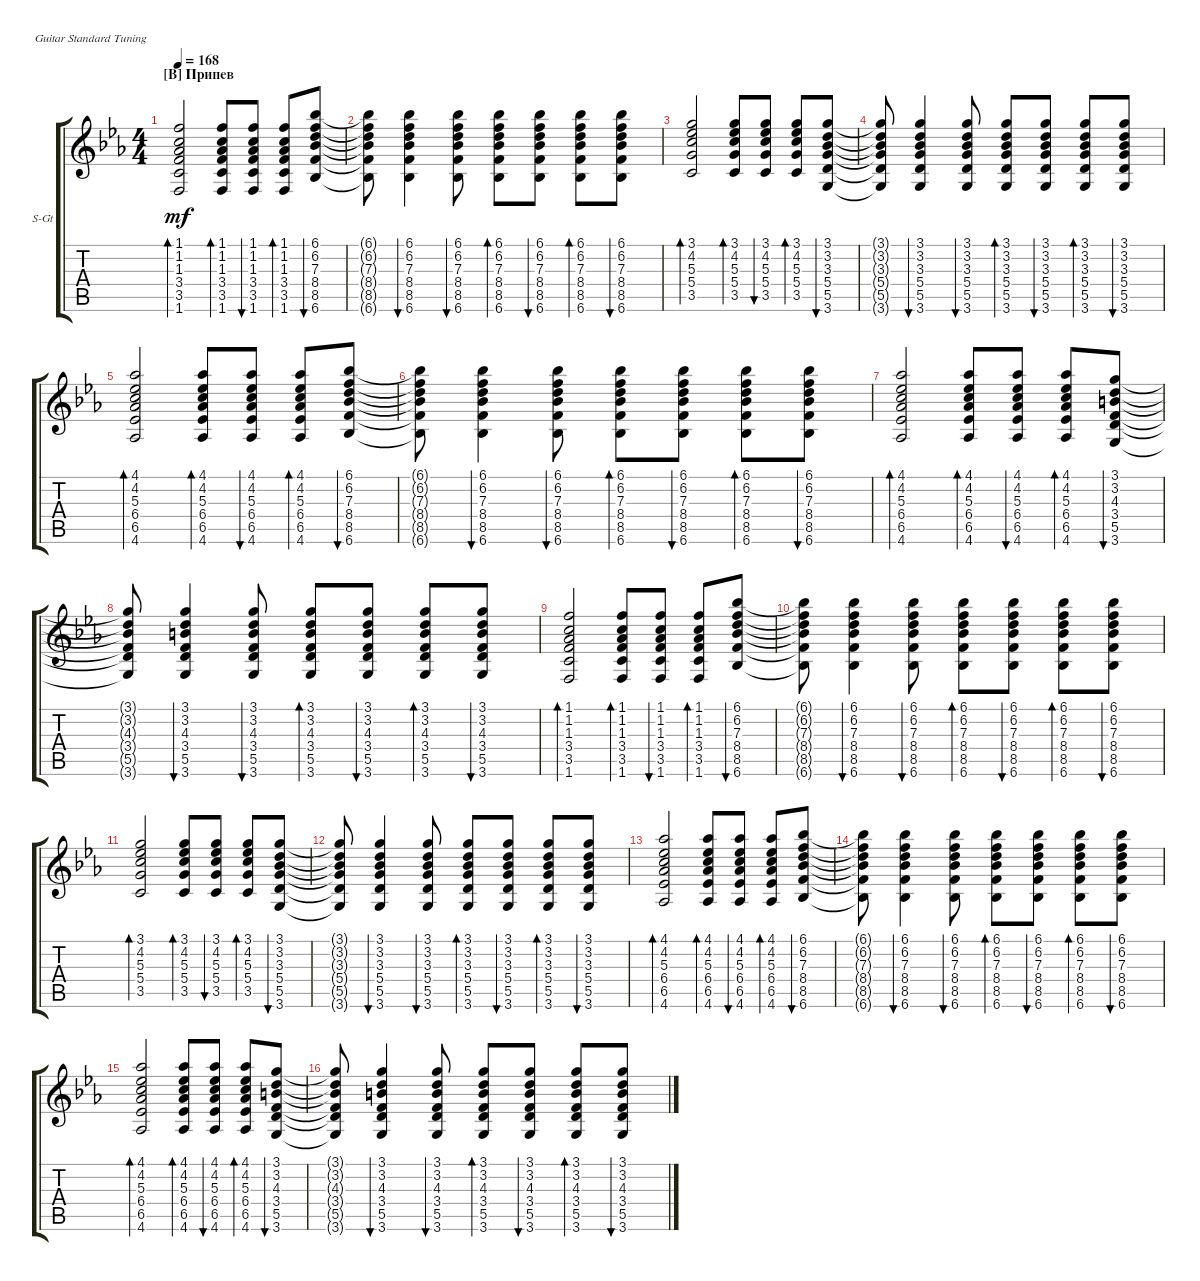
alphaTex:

\defaultSystemsLayout 4
\bracketExtendMode groupsimilarinstruments
\firstSystemTrackNameOrientation horizontal
\otherSystemsTrackNameOrientation horizontal
\track ("Steel Guitar" "S-Gt") {instrument acousticguitarsteel}
\staff {score tabs}
\tuning (E4 B3 G3 D3 A2 E2)
\ts (4 4)
\section ("B" "Припев")
\tempo 168
\clef g2
\ks cminor
(3.5 3.4 1.3 1.2 1.1 1.6).2{bd 30 dy mf} (3.5 3.4 1.3 1.2 1.1 1.6).8{bd 30} (3.5 3.4 1.3 1.2 1.1 1.6).8{bu 30} (3.5 3.4 1.3 1.2 1.1 1.6).8{bd 30} (6.6 8.5 8.4 7.3 6.2 6.1).8{bu 30} |
(6.6{t} 8.5{t} 8.4{t} 7.3{t} 6.2{t} 6.1{t}).8 (6.6 8.5 8.4 7.3 6.2 6.1).4{bu 30} (6.6 8.5 8.4 7.3 6.2 6.1).8{bu 30} (6.6 8.5 8.4 7.3 6.2 6.1).8{bd 30} (6.6 8.5 8.4 7.3 6.2 6.1).8{bu 30} (6.6 8.5 8.4 7.3 6.2 6.1).8{bd 30} (6.6 8.5 8.4 7.3 6.2 6.1).8{bu 30} |
(3.5 5.4 5.3 4.2 3.1).2{bd 30} (3.5 5.4 5.3 4.2 3.1).8{bd 30} (3.5 5.4 5.3 4.2 3.1).8{bu 30} (3.5 5.4 5.3 4.2 3.1).8{bd 30} (3.6 5.5 5.4 3.3 3.2 3.1).8{bu 30} |
(3.6{t} 5.5{t} 5.4{t} 3.3{t} 3.2{t} 3.1{t}).8 (3.6 5.5 5.4 3.3 3.2 3.1).4{bu 30} (3.6 5.5 5.4 3.3 3.2 3.1).8{bu 30} (3.6 5.5 5.4 3.3 3.2 3.1).8{bd 30} (3.6 5.5 5.4 3.3 3.2 3.1).8{bu 30} (3.6 5.5 5.4 3.3 3.2 3.1).8{bd 30} (3.6 5.5 5.4 3.3 3.2 3.1).8{bu 30} |
(6.5 6.4 5.3 4.2 4.1 4.6).2{bd 30} (6.5 6.4 5.3 4.2 4.1 4.6).8{bd 30} (6.5 6.4 5.3 4.2 4.1 4.6).8{bu 30} (6.5 6.4 5.3 4.2 4.1 4.6).8{bd 30} (6.6 8.5 8.4 7.3 6.2 6.1).8{bu 30} |
(6.6{t} 8.5{t} 8.4{t} 7.3{t} 6.2{t} 6.1{t}).8 (6.6 8.5 8.4 7.3 6.2 6.1).4{bu 30} (6.6 8.5 8.4 7.3 6.2 6.1).8{bu 30} (6.6 8.5 8.4 7.3 6.2 6.1).8{bd 30} (6.6 8.5 8.4 7.3 6.2 6.1).8{bu 30} (6.6 8.5 8.4 7.3 6.2 6.1).8{bd 30} (6.6 8.5 8.4 7.3 6.2 6.1).8{bu 30} |
(6.5 6.4 5.3 4.2 4.1 4.6).2{bd 30} (6.5 6.4 5.3 4.2 4.1 4.6).8{bd 30} (6.5 6.4 5.3 4.2 4.1 4.6).8{bu 30} (6.5 6.4 5.3 4.2 4.1 4.6).8{bd 30} (3.6 5.5 3.4 4.3 3.2 3.1).8{bu 30} |
(3.6{t} 5.5{t} 3.4{t} 4.3{t} 3.2{t} 3.1{t}).8 (3.6 5.5 3.4 4.3 3.2 3.1).4{bu 30} (3.6 5.5 3.4 4.3 3.2 3.1).8{bu 30} (3.6 5.5 3.4 4.3 3.2 3.1).8{bd 30} (3.6 5.5 3.4 4.3 3.2 3.1).8{bu 30} (3.6 5.5 3.4 4.3 3.2 3.1).8{bd 30} (3.6 5.5 3.4 4.3 3.2 3.1).8{bu 30} |
(3.5 3.4 1.3 1.2 1.1 1.6).2{bd 30} (3.5 3.4 1.3 1.2 1.1 1.6).8{bd 30} (3.5 3.4 1.3 1.2 1.1 1.6).8{bu 30} (3.5 3.4 1.3 1.2 1.1 1.6).8{bd 30} (6.6 8.5 8.4 7.3 6.2 6.1).8{bu 30} |
(6.6{t} 8.5{t} 8.4{t} 7.3{t} 6.2{t} 6.1{t}).8 (6.6 8.5 8.4 7.3 6.2 6.1).4{bu 30} (6.6 8.5 8.4 7.3 6.2 6.1).8{bu 30} (6.6 8.5 8.4 7.3 6.2 6.1).8{bd 30} (6.6 8.5 8.4 7.3 6.2 6.1).8{bu 30} (6.6 8.5 8.4 7.3 6.2 6.1).8{bd 30} (6.6 8.5 8.4 7.3 6.2 6.1).8{bu 30} |
(3.5 5.4 5.3 4.2 3.1).2{bd 30} (3.5 5.4 5.3 4.2 3.1).8{bd 30} (3.5 5.4 5.3 4.2 3.1).8{bu 30} (3.5 5.4 5.3 4.2 3.1).8{bd 30} (3.6 5.5 5.4 3.3 3.2 3.1).8{bu 30} |
(3.6{t} 5.5{t} 5.4{t} 3.3{t} 3.2{t} 3.1{t}).8 (3.6 5.5 5.4 3.3 3.2 3.1).4{bu 30} (3.6 5.5 5.4 3.3 3.2 3.1).8{bu 30} (3.6 5.5 5.4 3.3 3.2 3.1).8{bd 30} (3.6 5.5 5.4 3.3 3.2 3.1).8{bu 30} (3.6 5.5 5.4 3.3 3.2 3.1).8{bd 30} (3.6 5.5 5.4 3.3 3.2 3.1).8{bu 30} |
(6.5 6.4 5.3 4.2 4.1 4.6).2{bd 30} (6.5 6.4 5.3 4.2 4.1 4.6).8{bd 30} (6.5 6.4 5.3 4.2 4.1 4.6).8{bu 30} (6.5 6.4 5.3 4.2 4.1 4.6).8{bd 30} (6.6 8.5 8.4 7.3 6.2 6.1).8{bu 30} |
(6.6{t} 8.5{t} 8.4{t} 7.3{t} 6.2{t} 6.1{t}).8 (6.6 8.5 8.4 7.3 6.2 6.1).4{bu 30} (6.6 8.5 8.4 7.3 6.2 6.1).8{bu 30} (6.6 8.5 8.4 7.3 6.2 6.1).8{bd 30} (6.6 8.5 8.4 7.3 6.2 6.1).8{bu 30} (6.6 8.5 8.4 7.3 6.2 6.1).8{bd 30} (6.6 8.5 8.4 7.3 6.2 6.1).8{bu 30} |
(6.5 6.4 5.3 4.2 4.1 4.6).2{bd 30} (6.5 6.4 5.3 4.2 4.1 4.6).8{bd 30} (6.5 6.4 5.3 4.2 4.1 4.6).8{bu 30} (6.5 6.4 5.3 4.2 4.1 4.6).8{bd 30} (3.6 5.5 3.4 4.3 3.2 3.1).8{bu 30} |
(3.6{t} 5.5{t} 3.4{t} 4.3{t} 3.2{t} 3.1{t}).8 (3.6 5.5 3.4 4.3 3.2 3.1).4{bu 30} (3.6 5.5 3.4 4.3 3.2 3.1).8{bu 30} (3.6 5.5 3.4 4.3 3.2 3.1).8{bd 30} (3.6 5.5 3.4 4.3 3.2 3.1).8{bu 30} (3.6 5.5 3.4 4.3 3.2 3.1).8{bd 30} (3.6 5.5 3.4 4.3 3.2 3.1).8{bu 30}
